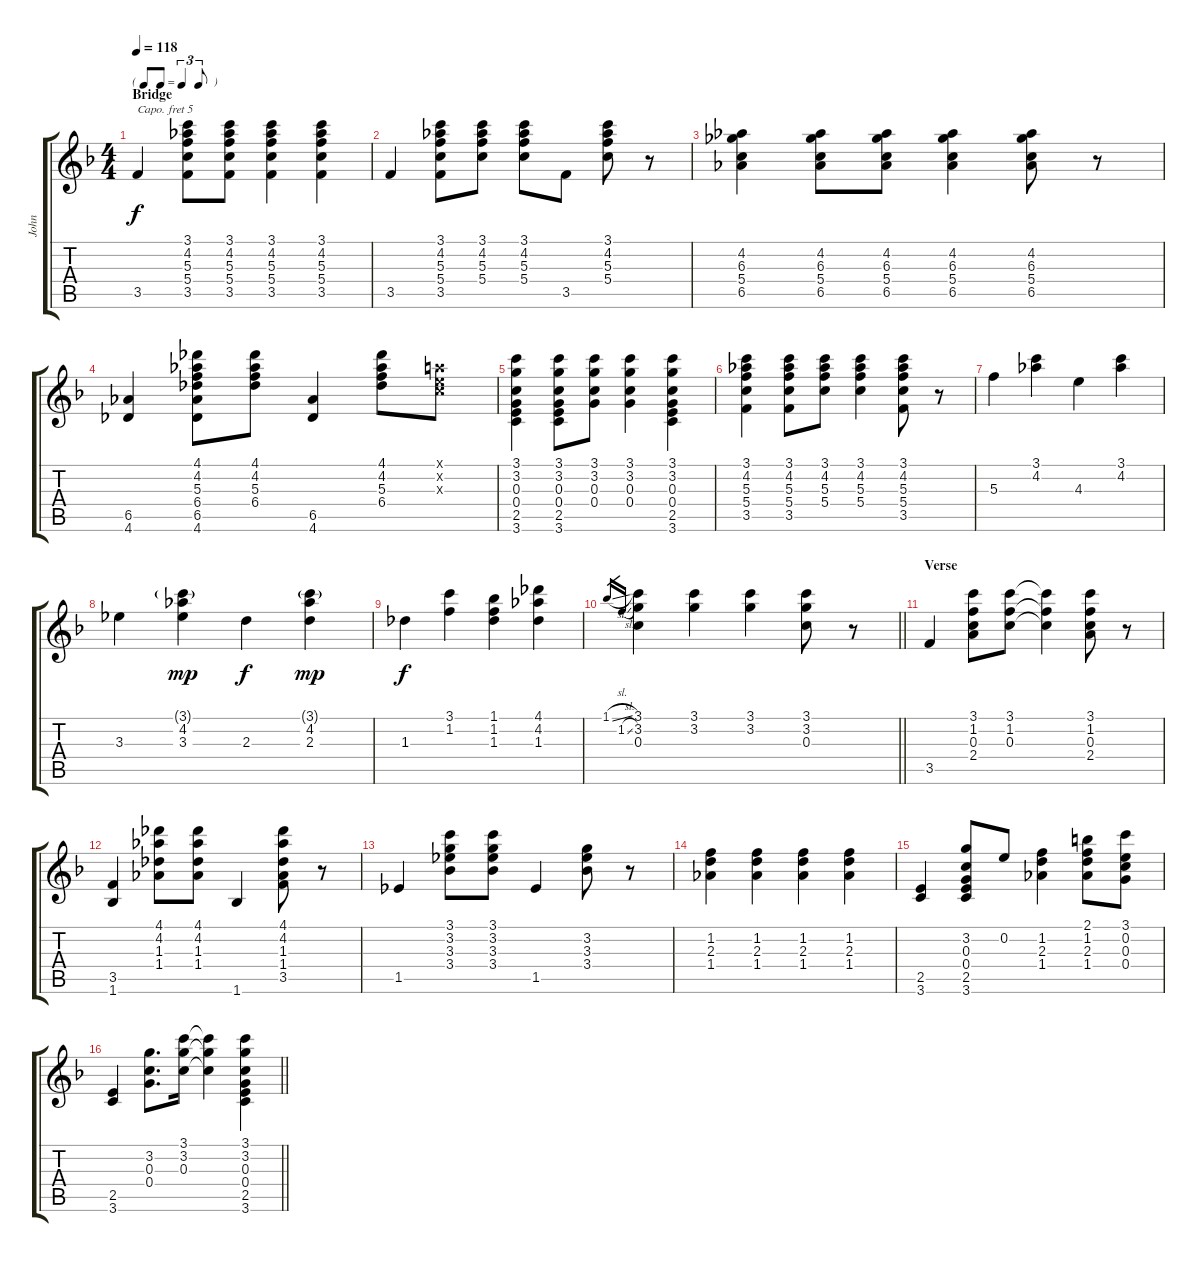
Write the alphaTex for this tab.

\track ("John" "John") {instrument acousticguitarsteel}
\staff {score tabs}
\capo 5
\tuning (E4 B3 G3 D3 A2 E2) {hide}
\ts (4 4)
\tf triplet8th
\section ("" "Bridge")
\tempo 118
\clef g2
\ks f
3.5.4{dy f} (3.1 4.2 5.3 5.4 3.5).8 (3.1 4.2 5.3 5.4 3.5).8 (3.1 4.2 5.3 5.4 3.5).4 (3.1 4.2 5.3 5.4 3.5).4 |
3.5.4 (3.1 4.2 5.3 5.4 3.5).8 (3.1 4.2 5.3 5.4).8 (3.1 4.2 5.3 5.4).8 3.5.8 (3.1 4.2 5.3 5.4).8 r.8 |
(4.2 6.3 5.4 6.5).4 (4.2 6.3 5.4 6.5).8 (4.2 6.3 5.4 6.5).8 (4.2 6.3 5.4 6.5).4 (4.2 6.3 5.4 6.5).8 r.8 |
(6.5 4.6).4 (4.1 4.2 5.3 6.4 6.5 4.6).8 (4.1 4.2 5.3 6.4).8 (6.5 4.6).4 (4.1 4.2 5.3 6.4).8 (0.1{x} 0.2{x} 0.3{x}).8 |
(3.1 3.2 0.3 0.4 2.5 3.6).4 (3.1 3.2 0.3 0.4 2.5 3.6).8 (3.1 3.2 0.3 0.4).8 (3.1 3.2 0.3 0.4).4 (3.1 3.2 0.3 0.4 2.5 3.6).4 |
(3.1 4.2 5.3 5.4 3.5).4 (3.1 4.2 5.3 5.4 3.5).8 (3.1 4.2 5.3 5.4).8 (3.1 4.2 5.3 5.4).4 (3.1 4.2 5.3 5.4 3.5).8 r.8 |
5.3.4 (3.1 4.2).4 4.3.4 (3.1 4.2).4 |
3.3.4 (3.1{g} 4.2 3.3).4{dy mp} 2.3.4{dy f} (3.1{g} 4.2 2.3).4{dy mp} |
1.3.4{dy f} (3.1 1.2).4 (1.1 1.2 1.3).4 (4.1 4.2 1.3).4 |
\barLineRight lightlight
1.1{sl}.16{gr} 1.2{sl}.16{gr} (3.1 3.2 0.3).4 (3.1 3.2).4 (3.1 3.2).4 (3.1 3.2 0.3).8 r.8 |
\section ("" "Verse")
3.5.4 (3.1 1.2 0.3 2.4).8 (3.1 1.2 0.3).8 (3.1{t} 1.2{t} 0.3{t}).4 (3.1 1.2 0.3 2.4).8 r.8 |
(3.5 1.6).4 (4.1 4.2 1.3 1.4).8 (4.1 4.2 1.3 1.4).8 1.6.4 (4.1 4.2 1.3 1.4 3.5).8 r.8 |
1.5.4 (3.1 3.2 3.3 3.4).8 (3.1 3.2 3.3 3.4).8 1.5.4 (3.2 3.3 3.4).8 r.8 |
(1.2 2.3 1.4).4 (1.2 2.3 1.4).4 (1.2 2.3 1.4).4 (1.2 2.3 1.4).4 |
(2.5 3.6).4 (3.2 0.3 0.4 2.5 3.6).8 0.2.8 (1.2 2.3 1.4).4 (2.1 1.2 2.3 1.4).8 (3.1 0.2 0.3 0.4).8 |
\barLineRight lightlight
(2.5 3.6).4 (3.2 0.3 0.4).8{d} (3.1 3.2 0.3).16 (3.1{t} 3.2{t} 0.3{t}).4 (3.1 3.2 0.3 0.4 2.5 3.6).4
